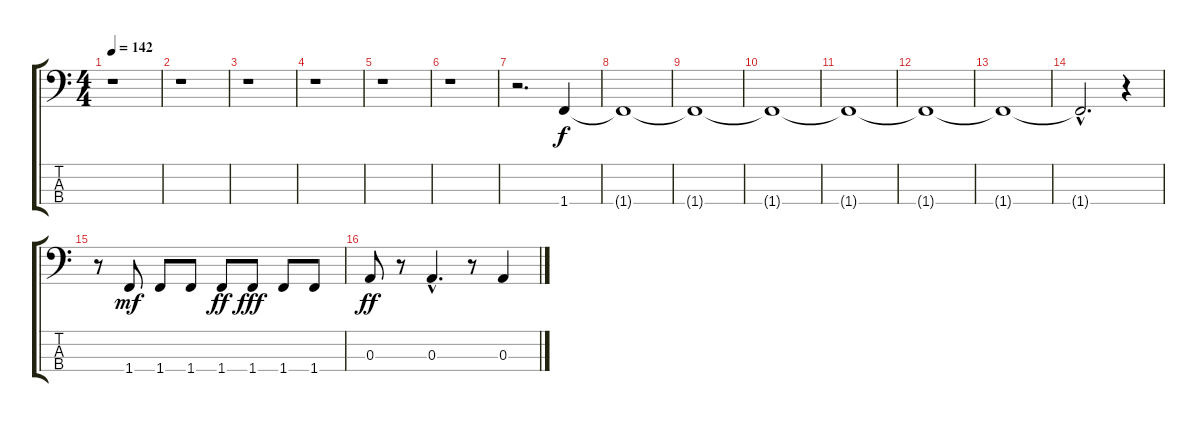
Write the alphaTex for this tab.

\track "" {instrument electricbassfinger}
\staff {score tabs}
\tuning (G2 D2 A1 E1) {hide}
\ts (4 4)
\tempo 142
\clef f4
\ks c
r.1{dy f} |
r.1 |
r.1 |
r.1 |
r.1 |
r.1 |
r.2{d} 1.4.4 |
1.4{t}.1 |
1.4{t}.1 |
1.4{t}.1 |
1.4{t}.1 |
1.4{t}.1 |
1.4{t}.1 |
1.4{hac t}.2{d} r.4 |
r.8 1.4.8{dy mf} 1.4.8 1.4.8 1.4.8{dy ff} 1.4.8{dy fff} 1.4.8 1.4.8 |
0.3.8{dy ff} r.8 0.3{hac}.4{d} r.8 0.3.4
